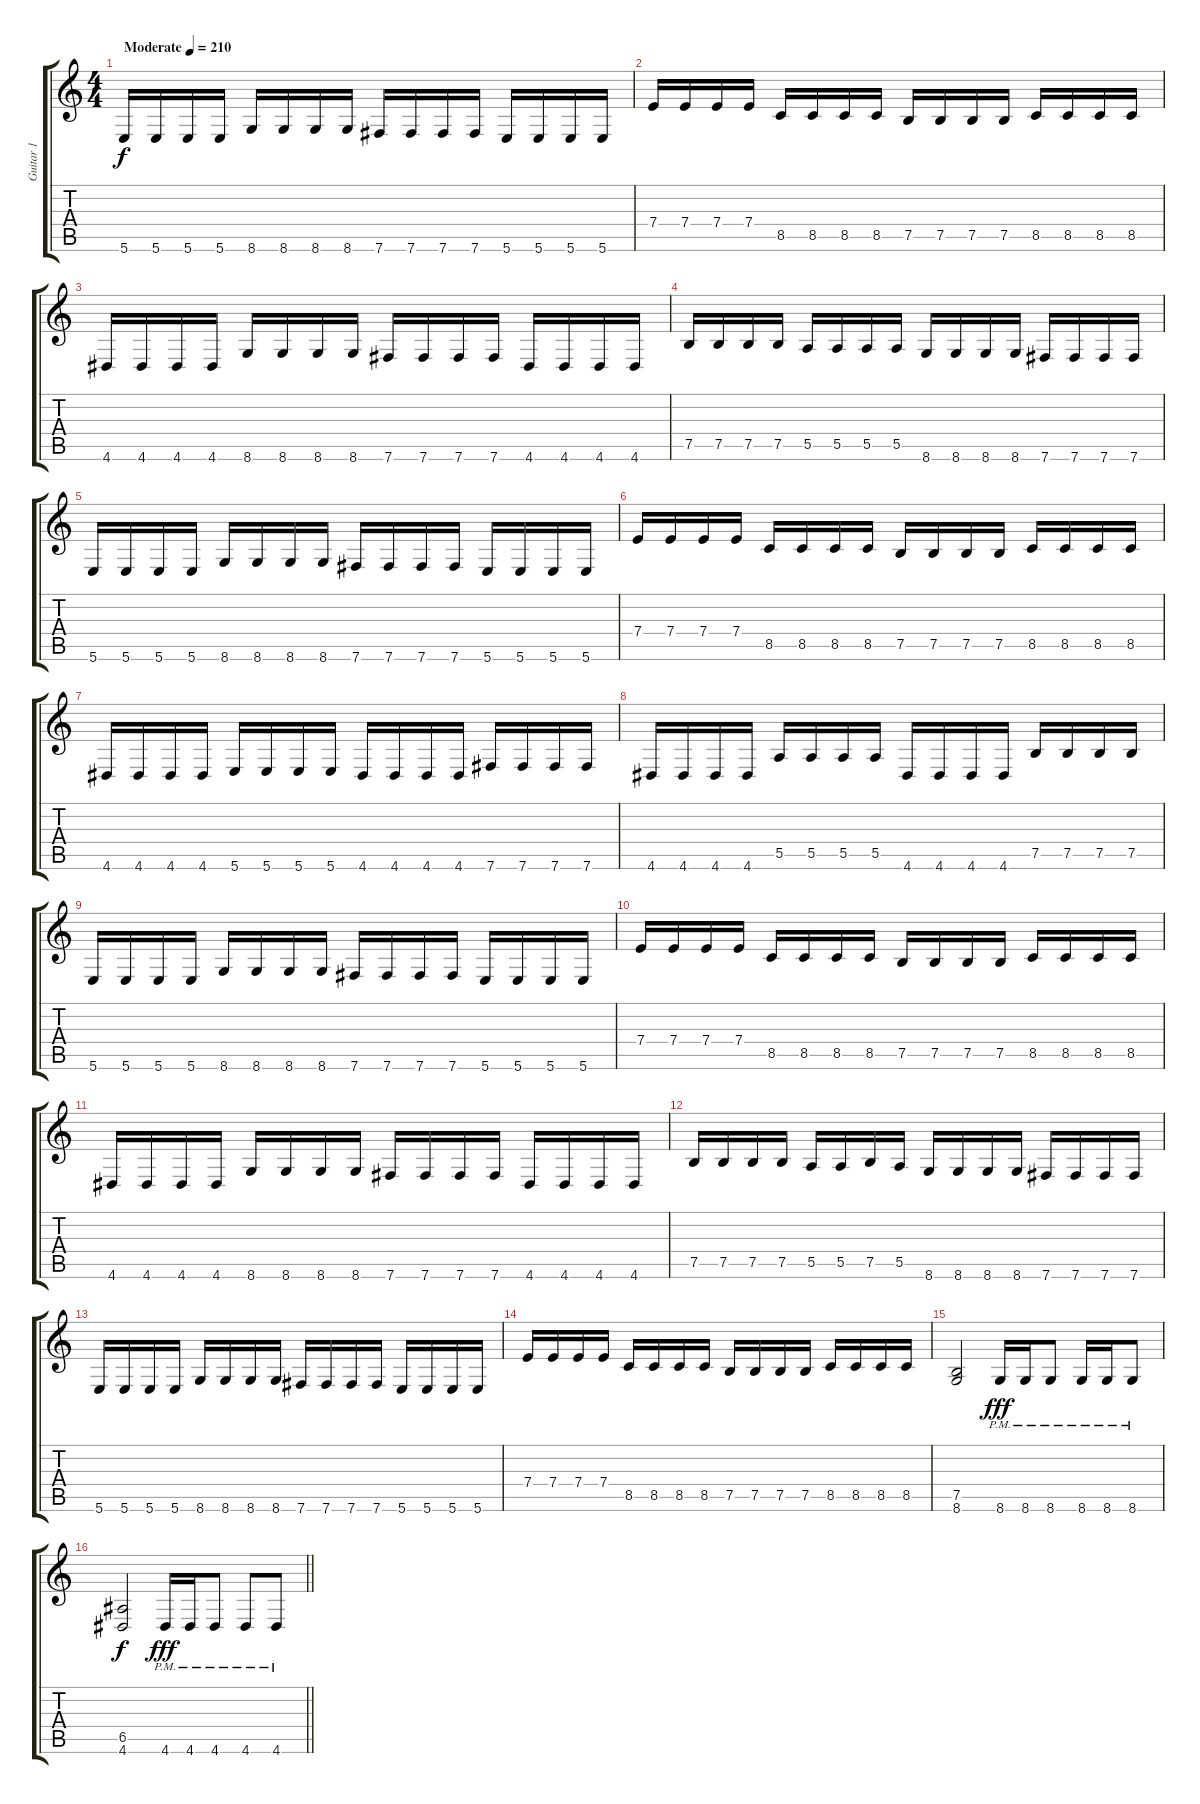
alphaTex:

\track ("Guitar 1" "Guitar 1") {instrument distortionguitar}
\staff {score tabs}
\tuning (B3 Gb3 D3 A2 E2 B1) {hide}
\ts (4 4)
\tempo (210 "Moderate")
\clef g2
\ks c
5.6.16{dy f instrument distortionguitar} 5.6.16 5.6.16 5.6.16 8.6.16 8.6.16 8.6.16 8.6.16 7.6.16 7.6.16 7.6.16 7.6.16 5.6.16 5.6.16 5.6.16 5.6.16 |
7.4.16 7.4.16 7.4.16 7.4.16 8.5.16 8.5.16 8.5.16 8.5.16 7.5.16 7.5.16 7.5.16 7.5.16 8.5.16 8.5.16 8.5.16 8.5.16 |
4.6.16 4.6.16 4.6.16 4.6.16 8.6.16 8.6.16 8.6.16 8.6.16 7.6.16 7.6.16 7.6.16 7.6.16 4.6.16 4.6.16 4.6.16 4.6.16 |
7.5.16 7.5.16 7.5.16 7.5.16 5.5.16 5.5.16 5.5.16 5.5.16 8.6.16 8.6.16 8.6.16 8.6.16 7.6.16 7.6.16 7.6.16 7.6.16 |
5.6.16 5.6.16 5.6.16 5.6.16 8.6.16 8.6.16 8.6.16 8.6.16 7.6.16 7.6.16 7.6.16 7.6.16 5.6.16 5.6.16 5.6.16 5.6.16 |
7.4.16 7.4.16 7.4.16 7.4.16 8.5.16 8.5.16 8.5.16 8.5.16 7.5.16 7.5.16 7.5.16 7.5.16 8.5.16 8.5.16 8.5.16 8.5.16 |
4.6.16 4.6.16 4.6.16 4.6.16 5.6.16 5.6.16 5.6.16 5.6.16 4.6.16 4.6.16 4.6.16 4.6.16 7.6.16 7.6.16 7.6.16 7.6.16 |
4.6.16 4.6.16 4.6.16 4.6.16 5.5.16 5.5.16 5.5.16 5.5.16 4.6.16 4.6.16 4.6.16 4.6.16 7.5.16 7.5.16 7.5.16 7.5.16 |
5.6.16 5.6.16 5.6.16 5.6.16 8.6.16 8.6.16 8.6.16 8.6.16 7.6.16 7.6.16 7.6.16 7.6.16 5.6.16 5.6.16 5.6.16 5.6.16 |
7.4.16 7.4.16 7.4.16 7.4.16 8.5.16 8.5.16 8.5.16 8.5.16 7.5.16 7.5.16 7.5.16 7.5.16 8.5.16 8.5.16 8.5.16 8.5.16 |
4.6.16 4.6.16 4.6.16 4.6.16 8.6.16 8.6.16 8.6.16 8.6.16 7.6.16 7.6.16 7.6.16 7.6.16 4.6.16 4.6.16 4.6.16 4.6.16 |
7.5.16 7.5.16 7.5.16 7.5.16 5.5.16 5.5.16 7.5.16 5.5.16 8.6.16 8.6.16 8.6.16 8.6.16 7.6.16 7.6.16 7.6.16 7.6.16 |
5.6.16 5.6.16 5.6.16 5.6.16 8.6.16 8.6.16 8.6.16 8.6.16 7.6.16 7.6.16 7.6.16 7.6.16 5.6.16 5.6.16 5.6.16 5.6.16 |
7.4.16 7.4.16 7.4.16 7.4.16 8.5.16 8.5.16 8.5.16 8.5.16 7.5.16 7.5.16 7.5.16 7.5.16 8.5.16 8.5.16 8.5.16 8.5.16 |
(7.5 8.6).2 8.6{pm}.16{dy fff} 8.6{pm}.16 8.6{pm}.8 8.6{pm}.16 8.6{pm}.16 8.6{pm}.8 |
\barLineRight lightlight
(6.5 4.6).2{dy f} 4.6{pm}.16{dy fff} 4.6{pm}.16 4.6{pm}.8 4.6{pm}.8 4.6{pm}.8
